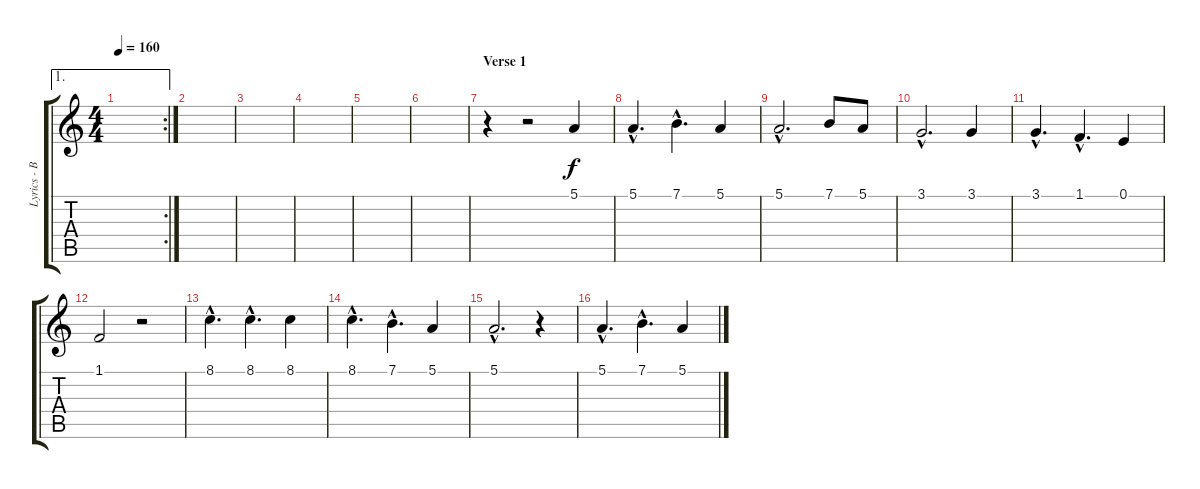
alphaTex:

\track ("Lyrics - BG" "Lyrics - B") {instrument tremolostrings}
\staff {score tabs}
\tuning (E4 B3 G3 D3 A2 E2) {hide}
\ae 1
\rc 2
\ts (4 4)
\tempo 160
\clef g2
\ks c
|
|
|
|
|
|
\section ("" "Verse 1")
r.4 r.2 5.1.4 |
5.1{hac}.4{d} 7.1{hac}.4{d} 5.1.4 |
5.1{hac}.2{d} 7.1.8 5.1.8 |
3.1{hac}.2{d} 3.1.4 |
3.1{hac}.4{d} 1.1{hac}.4{d} 0.1.4 |
1.1.2 r.2 |
8.1{hac}.4{d} 8.1{hac}.4{d} 8.1.4 |
8.1{hac}.4{d} 7.1{hac}.4{d} 5.1.4 |
5.1{hac}.2{d} r.4 |
5.1{hac}.4{d} 7.1{hac}.4{d} 5.1.4
